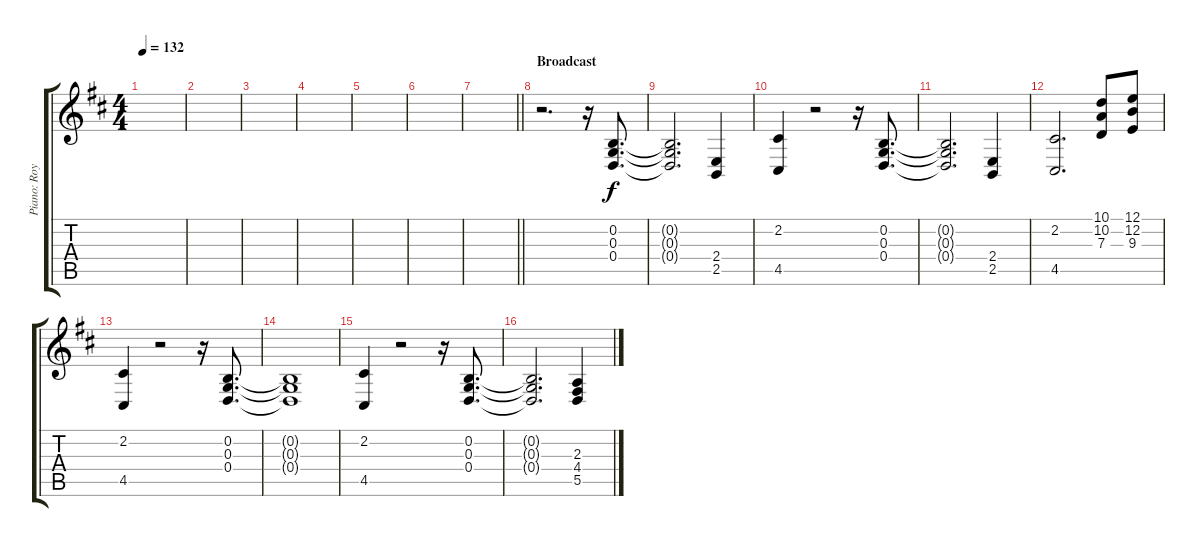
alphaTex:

\track ("Piano: Roy" "Piano: Roy") {instrument acousticgrandpiano}
\staff {score tabs}
\tuning (E4 B3 G3 D3 A2 E2) {hide}
\ts (4 4)
\tempo 132
\clef g2
\ks d
|
|
|
|
|
|
\barLineRight lightlight
|
\section ("" "Broadcast")
r.2{d} r.16 (0.2 0.3 0.4).8{d} |
(0.2{t} 0.3{t} 0.4{t}).2{d} (2.4 2.5).4 |
(2.2 4.5).4 r.2 r.16 (0.2 0.3 0.4).8{d} |
(0.2{t} 0.3{t} 0.4{t}).2{d} (2.4 2.5).4 |
(2.2 4.5).2{d} (10.1 10.2 7.3).8 (12.1 12.2 9.3).8 |
(2.2 4.5).4 r.2 r.16 (0.2 0.3 0.4).8{d} |
(0.2{t} 0.3{t} 0.4{t}).1 |
(2.2 4.5).4 r.2 r.16 (0.2 0.3 0.4).8{d} |
(0.2{t} 0.3{t} 0.4{t}).2{d} (2.3 4.4 5.5).4
